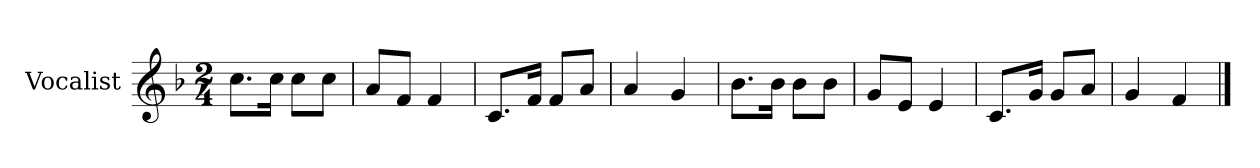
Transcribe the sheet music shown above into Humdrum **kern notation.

**kern
*part1
*staff1
*I"Vocalist
*k[b-]
*F:
*M2/4
=1
8.ccL
16ccJk
8ccL
8ccJ
=2
8aL
8fJ
4f
=3
8.cL
16fJk
8fL
8aJ
=4
4a
4g
=5
8.b-L
16b-Jk
8b-L
8b-J
=6
8gL
8eJ
4e
=7
8.cL
16gJk
8gL
8aJ
=8
4g
4f
==
*-
